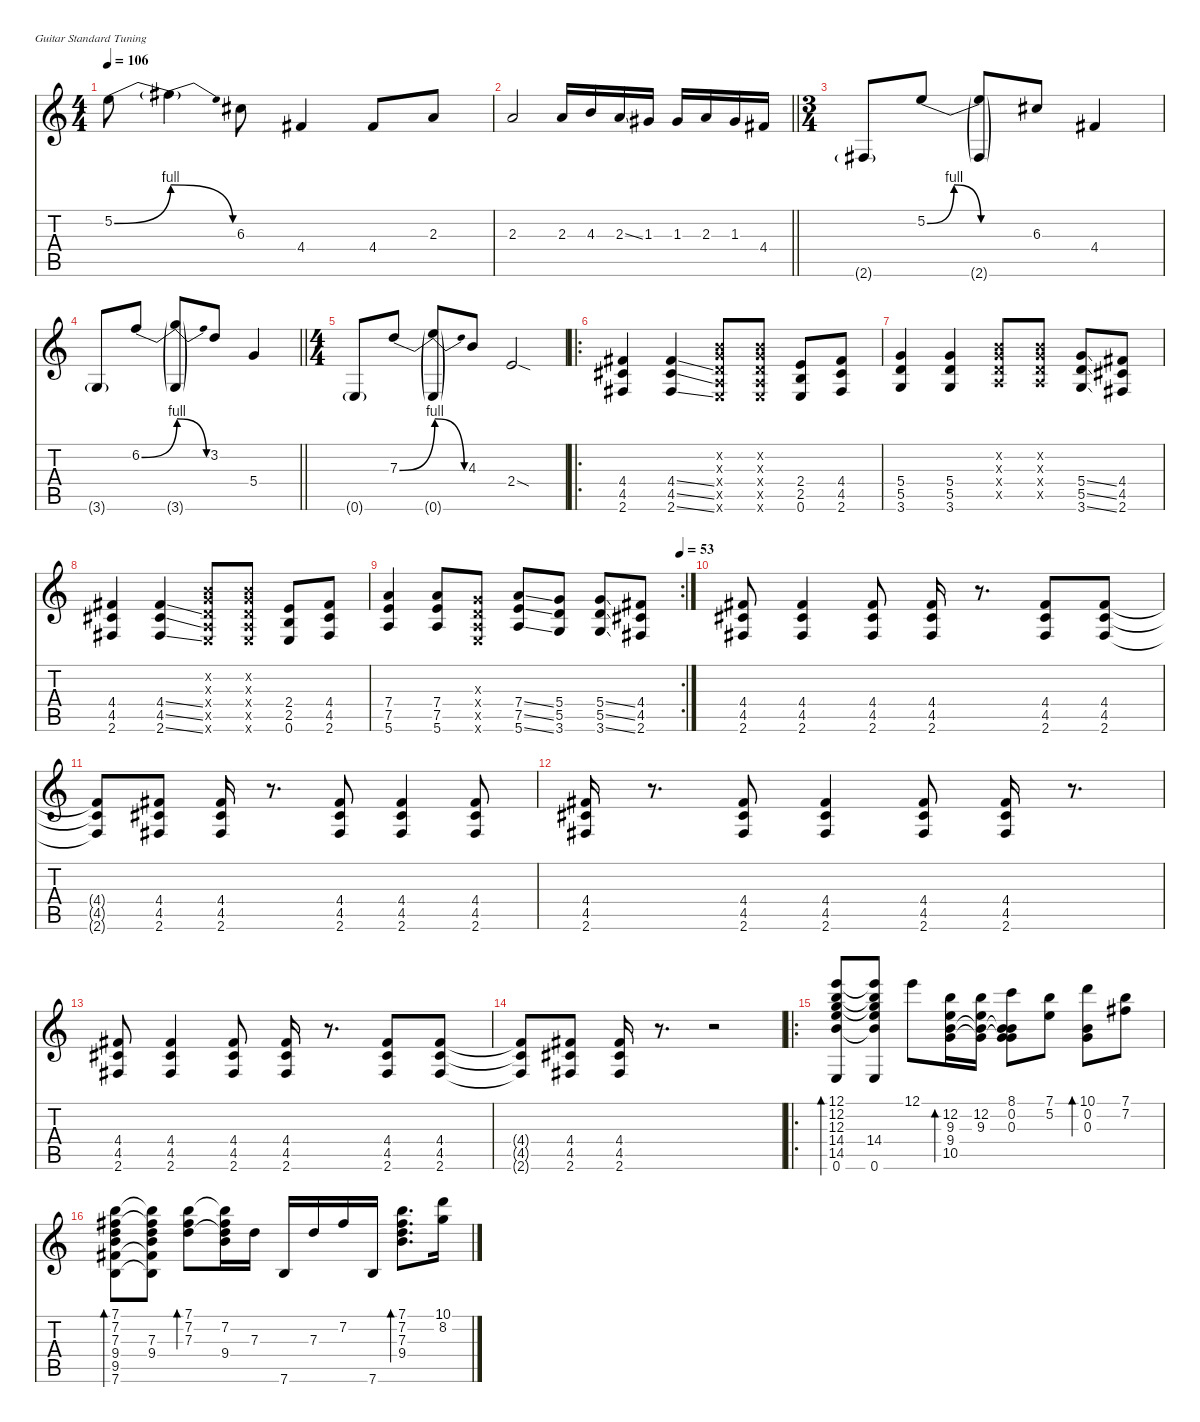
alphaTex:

\defaultSystemsLayout 4
\hideDynamics
\bracketExtendMode nobrackets
\singleTrackTrackNamePolicy hidden
\multiTrackTrackNamePolicy hidden
\otherSystemsTrackNameOrientation horizontal
\track ("James Hetfield" "dist.guit.") {instrument distortionguitar}
\staff {score tabs}
\tuning (E4 B3 G3 D3 A2 E2)
\ts (4 4)
\tempo 106
\clef g2
\ks c
5.2{be (bend 0 0 60 4)}.8{dy f beam Down} 5.2{be (release 0 4 60 0) t}.4{beam Down} 6.3{acc #}.8{beam Down} 4.4{acc #}.4{beam Up} 4.4{acc #}.8{beam Up} 2.3.8{beam Up} |
\barLineRight lightlight
2.3.2{beam Up} 2.3.16{beam Up} 4.3.16{beam Up} 2.3{ss}.16{beam Up} 1.3{acc #}.16{beam Up} 1.3{acc #}.16{beam Up} 2.3.16{beam Up} 1.3{acc #}.16{beam Up} 4.4{acc #}.16{beam Up} |
\ts (3 4)
\beaming (8 2 2 2)
2.6{g acc #}.8{dy mf beam Up} 5.2{be (bendrelease 0 0 30 4 30 4 60 0)}.8{dy f beam Up} (5.2{be (hold 0 0 60 0) t} 2.6{g acc #}).8{beam Up} 6.3{acc #}.8{beam Up} 4.4{acc #}.4{beam Up} |
\barLineRight lightlight
3.6{g}.8{dy mf beam Up} 6.2{be (bend 0 0 60 4)}.8{dy f beam Up} (6.2{be (release 0 4 60 0) t} 3.6{g}).8{beam Up} 3.2.8{beam Up} 5.4.4{beam Up} |
\ts (4 4)
\beaming (8 2 2 2 2)
0.6{g}.8{dy mf beam Up} 7.3{be (bend 0 0 60 4)}.8{dy f beam Up} (7.3{be (release 0 4 60 0) t} 0.6{g}).8{beam Up} 4.3.8{beam Up} 2.4{sod}.2{beam Up} |
\ro
(4.4{acc #} 4.5{acc #} 2.6{acc #}).4{beam Up} (4.4{ss acc #} 4.5{ss acc #} 2.6{ss acc #}).4{beam Up} (0.2{x} 0.3{x} 0.4{x} 0.5{x} 0.6{x}).8{beam Up} (0.2{x} 0.3{x} 0.4{x} 0.5{x} 0.6{x}).8{beam Up} (2.4 2.5 0.6).8{beam Up} (4.4{acc #} 4.5{acc #} 2.6{acc #}).8{beam Up} |
(5.4 5.5 3.6).4{beam Up} (5.4 5.5 3.6).4{beam Up} (0.2{x} 0.3{x} 0.4{x} 0.5{x}).8{beam Up} (0.2{x} 0.3{x} 0.4{x} 0.5{x}).8{beam Up} (5.4{ss} 5.5{ss} 3.6{ss}).8{beam Up} (4.4{acc #} 4.5{acc #} 2.6{acc #}).8{beam Up} |
(4.4{acc #} 4.5{acc #} 2.6{acc #}).4{beam Up} (4.4{ss acc #} 4.5{ss acc #} 2.6{ss acc #}).4{beam Up} (0.2{x} 0.3{x} 0.4{x} 0.5{x} 0.6{x}).8{beam Up} (0.2{x} 0.3{x} 0.4{x} 0.5{x} 0.6{x}).8{beam Up} (2.4 2.5 0.6).8{beam Up} (4.4{acc #} 4.5{acc #} 2.6{acc #}).8{beam Up} |
\rc 2
\tempo (53 1)
(7.4 7.5 5.6).4{beam Up} (7.4 7.5 5.6).8{beam Up} (0.3{x} 0.4{x} 0.5{x} 0.6{x}).8{beam Up} (7.4{ss} 7.5{ss} 5.6{ss}).8{beam Up} (5.4 5.5 3.6).8{beam Up} (5.4{ss} 5.5{ss} 3.6{ss}).8{beam Up} (4.4{acc #} 4.5{acc #} 2.6{acc #}).8{beam Up} |
\tempo (53 hide)
(4.4{acc #} 4.5{acc #} 2.6{acc #}).8{beam Up} (4.4{acc #} 4.5{acc #} 2.6{acc #}).4{beam Up} (4.4{acc #} 4.5{acc #} 2.6{acc #}).8{beam Up} (4.4{acc #} 4.5{acc #} 2.6{acc #}).16{beam Up} r.8{d beam Up} (4.4{acc #} 4.5{acc #} 2.6{acc #}).8{beam Up} (4.4{acc #} 4.5{acc #} 2.6{acc #}).8{beam Up} |
(4.4{t acc #} 4.5{t acc #} 2.6{t acc #}).8{beam Up} (4.4{acc #} 4.5{acc #} 2.6{acc #}).8{beam Up} (4.4{acc #} 4.5{acc #} 2.6{acc #}).16{beam Up} r.8{d beam Up} (4.4{acc #} 4.5{acc #} 2.6{acc #}).8{beam Up} (4.4{acc #} 4.5{acc #} 2.6{acc #}).4{beam Up} (4.4{acc #} 4.5{acc #} 2.6{acc #}).8{beam Up} |
(4.4{acc #} 4.5{acc #} 2.6{acc #}).16{beam Up} r.8{d beam Up} (4.4{acc #} 4.5{acc #} 2.6{acc #}).8{beam Up} (4.4{acc #} 4.5{acc #} 2.6{acc #}).4{beam Up} (4.4{acc #} 4.5{acc #} 2.6{acc #}).8{beam Up} (4.4{acc #} 4.5{acc #} 2.6{acc #}).16{beam Up} r.8{d beam Up} |
(4.4{acc #} 4.5{acc #} 2.6{acc #}).8{beam Up} (4.4{acc #} 4.5{acc #} 2.6{acc #}).4{beam Up} (4.4{acc #} 4.5{acc #} 2.6{acc #}).8{beam Up} (4.4{acc #} 4.5{acc #} 2.6{acc #}).16{beam Up} r.8{d beam Up} (4.4{acc #} 4.5{acc #} 2.6{acc #}).8{beam Up} (4.4{acc #} 4.5{acc #} 2.6{acc #}).8{beam Up} |
(4.4{t acc #} 4.5{t acc #} 2.6{t acc #}).8{beam Up} (4.4{acc #} 4.5{acc #} 2.6{acc #}).8{beam Up} (4.4{acc #} 4.5{acc #} 2.6{acc #}).16{beam Up} r.8{d beam Up} r.2{beam Up} |
\ro
(12.1 12.2 12.3 14.4 14.5 0.6).8{bd 60 instrument acousticguitarsteel beam Up} (12.1{t} 12.2{t} 12.3{t} 14.4 14.5{t} 0.6).8{beam Up} 12.1.8{beam Down} (12.2 9.3 9.4 10.5).16{bd 60 beam Down} (12.2 9.3 9.4{t} 10.5{t}).16{beam Down} (8.1 0.2 0.3 9.4{t} 10.5{t}).8{beam Down} (7.1 5.2).8{beam Down} (10.1 0.2 0.3).8{bd 60 beam Down} (7.1 7.2{acc #}).8{beam Down} |
(7.1 7.2{acc #} 7.3 9.4 9.5{acc #} 7.6).8{bd 60 beam Down} (7.1{t} 7.2{t acc #} 7.3 9.4 9.5{t acc #} 7.6{t}).8{beam Down} (7.1 7.2{acc #} 7.3).8{bd 60 beam Down} (7.1{t} 7.2{acc #} 7.3{t} 9.4).16{beam Down} 7.3.16{beam Down} 7.6.16{beam Up} 7.3.16{beam Up} 7.2{acc #}.16{beam Up} 7.6.16{beam Up} (7.1 7.2{acc #} 7.3 9.4).8{d bd 60 beam Down} (10.1 8.2).16{beam Down}
